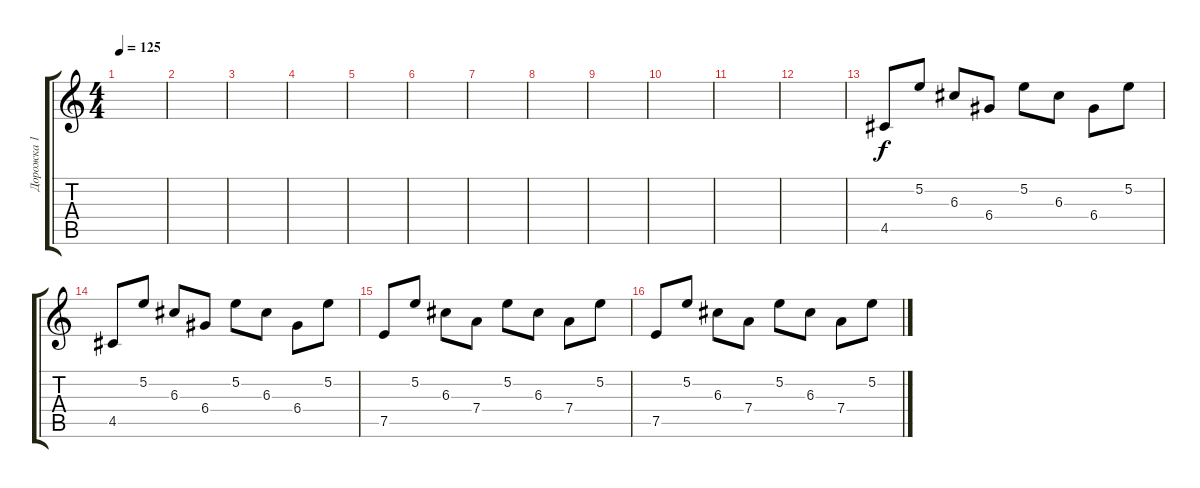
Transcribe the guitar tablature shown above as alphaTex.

\track ("Дорожка 1" "Дорожка 1") {instrument electricguitarclean}
\staff {score tabs}
\tuning (E4 B3 G3 D3 A2 E2) {hide}
\ts (4 4)
\tempo 125
\clef g2
\ks c
|
|
|
|
|
|
|
|
|
|
|
|
4.5.8 5.2.8 6.3.8 6.4.8 5.2.8 6.3.8 6.4.8 5.2.8 |
4.5.8 5.2.8 6.3.8 6.4.8 5.2.8 6.3.8 6.4.8 5.2.8 |
7.5.8 5.2.8 6.3.8 7.4.8 5.2.8 6.3.8 7.4.8 5.2.8 |
7.5.8 5.2.8 6.3.8 7.4.8 5.2.8 6.3.8 7.4.8 5.2.8
